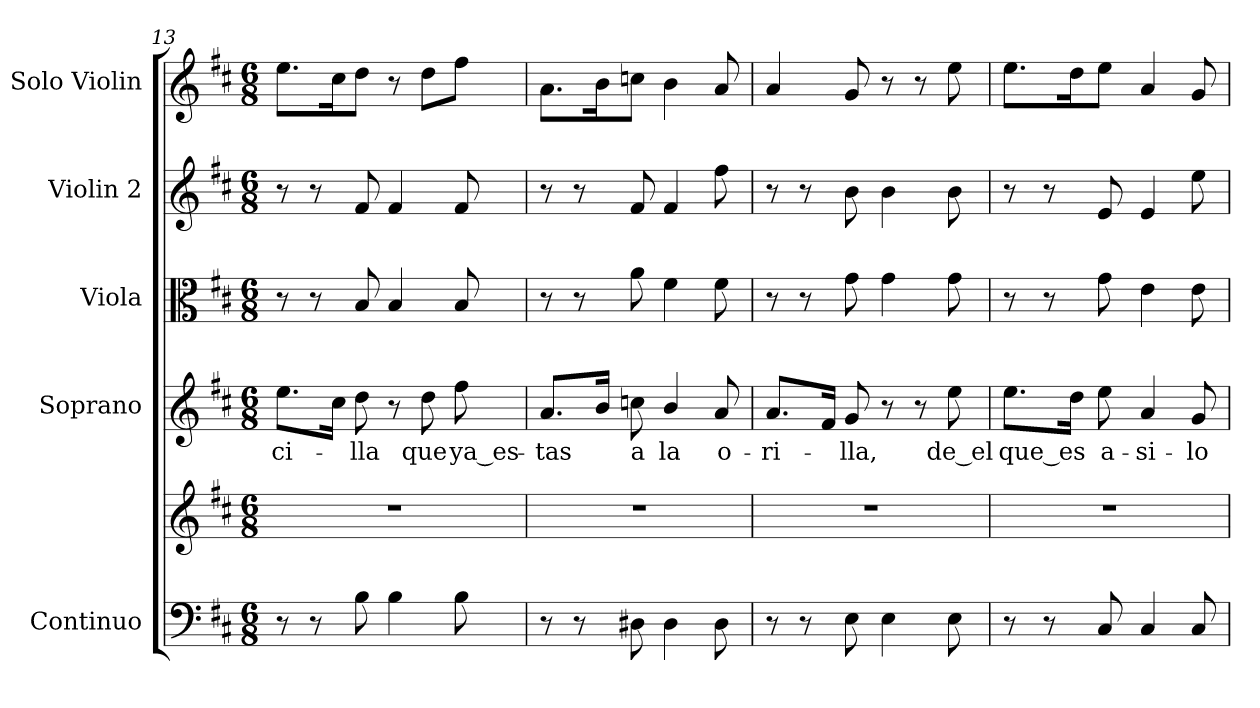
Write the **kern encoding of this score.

**kern	**kern	**kern	**text	**kern	**kern	**kern
*part5	*part5	*part4	*part4	*part3	*part2	*part1
*staff6	*staff5	*staff4	*staff4	*staff3	*staff2	*staff1
*I"Continuo	*	*I"Soprano	*	*I"Viola	*I"Violin 2	*I"Solo Violin
*I'Cont.	*	*I'S.	*	*I'Vla.	*I'Vln. 2	*I'Vln.
!!LO:PB:g=z
*clefF4	*clefG2	*clefG2	*	*clefC3	*clefG2	*clefG2
*k[f#c#]	*k[f#c#]	*k[f#c#]	*	*k[f#c#]	*k[f#c#]	*k[f#c#]
*D:	*D:	*D:	*	*D:	*D:	*D:
*M6/8	*M6/8	*M6/8	*	*M6/8	*M6/8	*M6/8
=13	=13	=13	=13	=13	=13	=13
!	!LO:N:vis=1	!	!	!	!	!
!	!	!	!LO:LY:b:color=#000000	!	!	!
8r	2.r	8.eei\L	-ci-	8r	8r	8.eei\L
8r	.	.	.	8r	8r	.
.	.	16cc#i\Jk	.	.	.	16cc#i\k
!	!	!	!LO:LY:b:color=#000000	!	!	!
8Bi\	.	8ddi\	-lla	8Bi/	8f#i/	8ddi\J
4Bi\	.	8r	.	4Bi/	4f#i/	8r
!	!	!	!LO:LY:b:color=#000000	!	!	!
.	.	8ddi\	que	.	.	8ddi\L
!	!	!	!LO:LY:b:color=#000000	!	!	!
8Bi\	.	8ff#i\	ya_es-	8Bi/	8f#i/	8ff#i\J
=14	=14	=14	=14	=14	=14	=14
!	!LO:N:vis=1	!	!	!	!	!
!	!	!	!LO:LY:b:color=#000000	!	!	!
8r	2.r	8.ai/L	-tas	8r	8r	8.ai\L
8r	.	.	.	8r	8r	.
.	.	16bi/Jk	.	.	.	16bi\k
!	!	!	!LO:LY:b:color=#000000	!	!	!
8D#Xi\	.	8ccni\	a	8ai\	8f#i/	8ccni\J
!	!	!	!LO:LY:b:color=#000000	!	!	!
4D#i\	.	4bi/	la	4f#i\	4f#i/	4bi\
!	!	!	!LO:LY:b:color=#000000	!	!	!
8D#i\	.	8ai/	o-	8f#i\	8ff#i\	8ai/
=15	=15	=15	=15	=15	=15	=15
!	!LO:N:vis=1	!	!	!	!	!
!	!	!	!LO:LY:b:color=#000000	!	!	!
8r	2.r	8.ai/L	-ri-	8r	8r	4ai/
8r	.	.	.	8r	8r	.
.	.	16f#i/Jk	.	.	.	.
!	!	!	!LO:LY:b:color=#000000	!	!	!
8Ei\	.	8gi/	-lla,	8gi\	8bi\	8gi/
4Ei\	.	8r	.	4gi\	4bi\	8r
.	.	8r	.	.	.	8r
!	!	!	!LO:LY:b:color=#000000	!	!	!
8Ei\	.	8eei\	de_el	8gi\	8bi\	8eei\
=16	=16	=16	=16	=16	=16	=16
!	!LO:N:vis=1	!	!	!	!	!
!	!	!	!LO:LY:b:color=#000000	!	!	!
8r	2.r	8.eei\L	que_es	8r	8r	8.eei\L
8r	.	.	.	8r	8r	.
.	.	16ddi\Jk	.	.	.	16ddi\k
!	!	!	!LO:LY:b:color=#000000	!	!	!
8C#i/	.	8eei\	a-	8gi\	8ei/	8eei\J
!	!	!	!LO:LY:b:color=#000000	!	!	!
4C#i/	.	4ai/	-si-	4ei\	4ei/	4ai/
!	!	!	!LO:LY:b:color=#000000	!	!	!
8C#i/	.	8gi/	-lo	8ei\	8eei\	8gi/
=	=	=	=	=	=	=
*-	*-	*-	*-	*-	*-	*-
